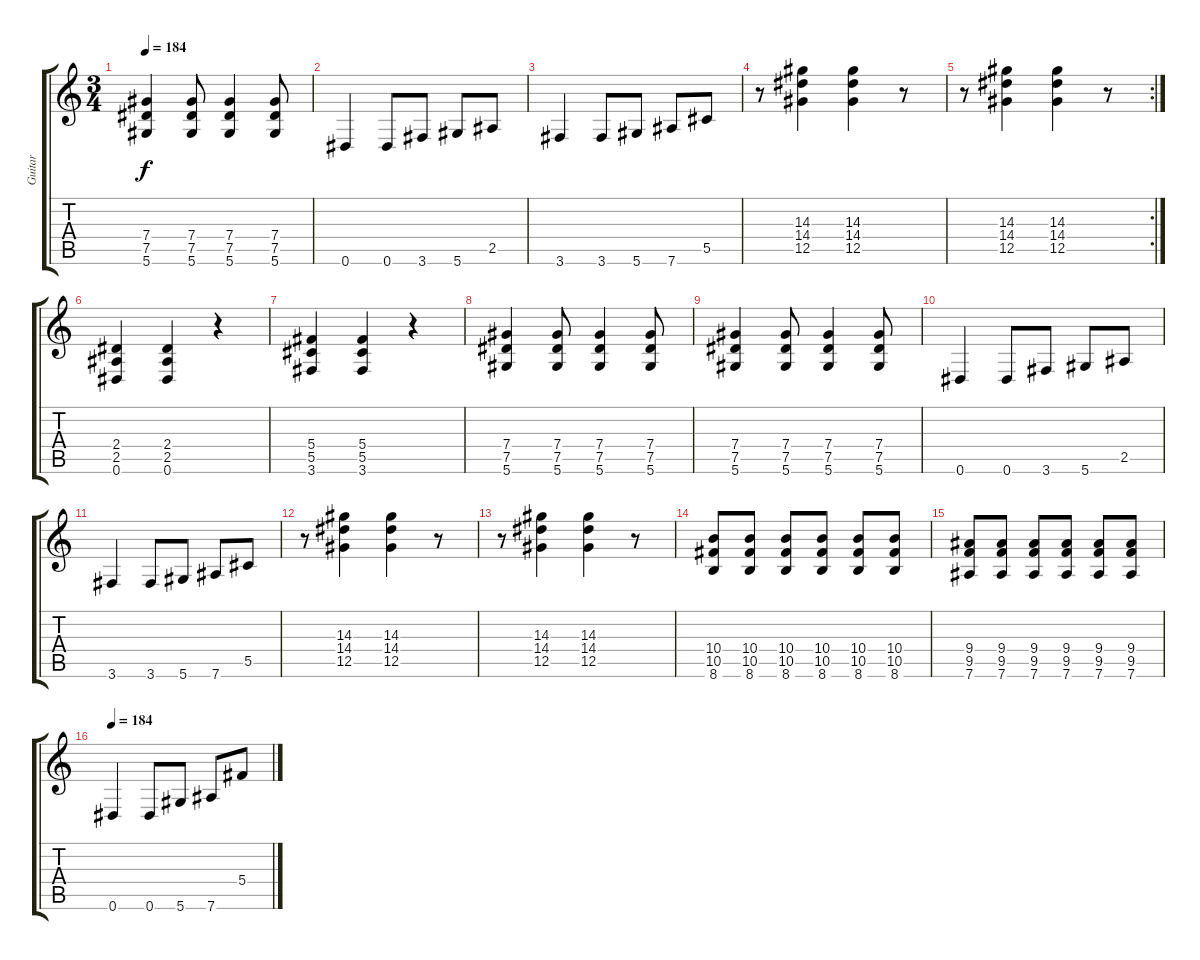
\track ("Guitar" "Guitar") {instrument distortionguitar}
\staff {score tabs}
\tuning (Eb4 Bb3 Gb3 Db3 Ab2 Eb2) {hide}
\ts (3 4)
\tempo 184
\clef g2
\ks c
(7.4 7.5 5.6).4{dy f} (7.4 7.5 5.6).8 (7.4 7.5 5.6).4 (7.4 7.5 5.6).8 |
0.6.4 0.6.8 3.6.8 5.6.8 2.5.8 |
3.6.4 3.6.8 5.6.8 7.6.8 5.5.8 |
r.8 (14.3 14.4 12.5).4 (14.3 14.4 12.5).4 r.8 |
\rc 2
r.8 (14.3 14.4 12.5).4 (14.3 14.4 12.5).4 r.8 |
(2.4 2.5 0.6).4 (2.4 2.5 0.6).4 r.4 |
(5.4 5.5 3.6).4 (5.4 5.5 3.6).4 r.4 |
(7.4 7.5 5.6).4 (7.4 7.5 5.6).8 (7.4 7.5 5.6).4 (7.4 7.5 5.6).8 |
(7.4 7.5 5.6).4 (7.4 7.5 5.6).8 (7.4 7.5 5.6).4 (7.4 7.5 5.6).8 |
0.6.4 0.6.8 3.6.8 5.6.8 2.5.8 |
3.6.4 3.6.8 5.6.8 7.6.8 5.5.8 |
r.8 (14.3 14.4 12.5).4 (14.3 14.4 12.5).4 r.8 |
r.8 (14.3 14.4 12.5).4 (14.3 14.4 12.5).4 r.8 |
(10.4 10.5 8.6).8 (10.4 10.5 8.6).8 (10.4 10.5 8.6).8 (10.4 10.5 8.6).8 (10.4 10.5 8.6).8 (10.4 10.5 8.6).8 |
(9.4 9.5 7.6).8 (9.4 9.5 7.6).8 (9.4 9.5 7.6).8 (9.4 9.5 7.6).8 (9.4 9.5 7.6).8 (9.4 9.5 7.6).8 |
\tempo 184
0.6.4 0.6.8 5.6.8 7.6.8 5.4.8
